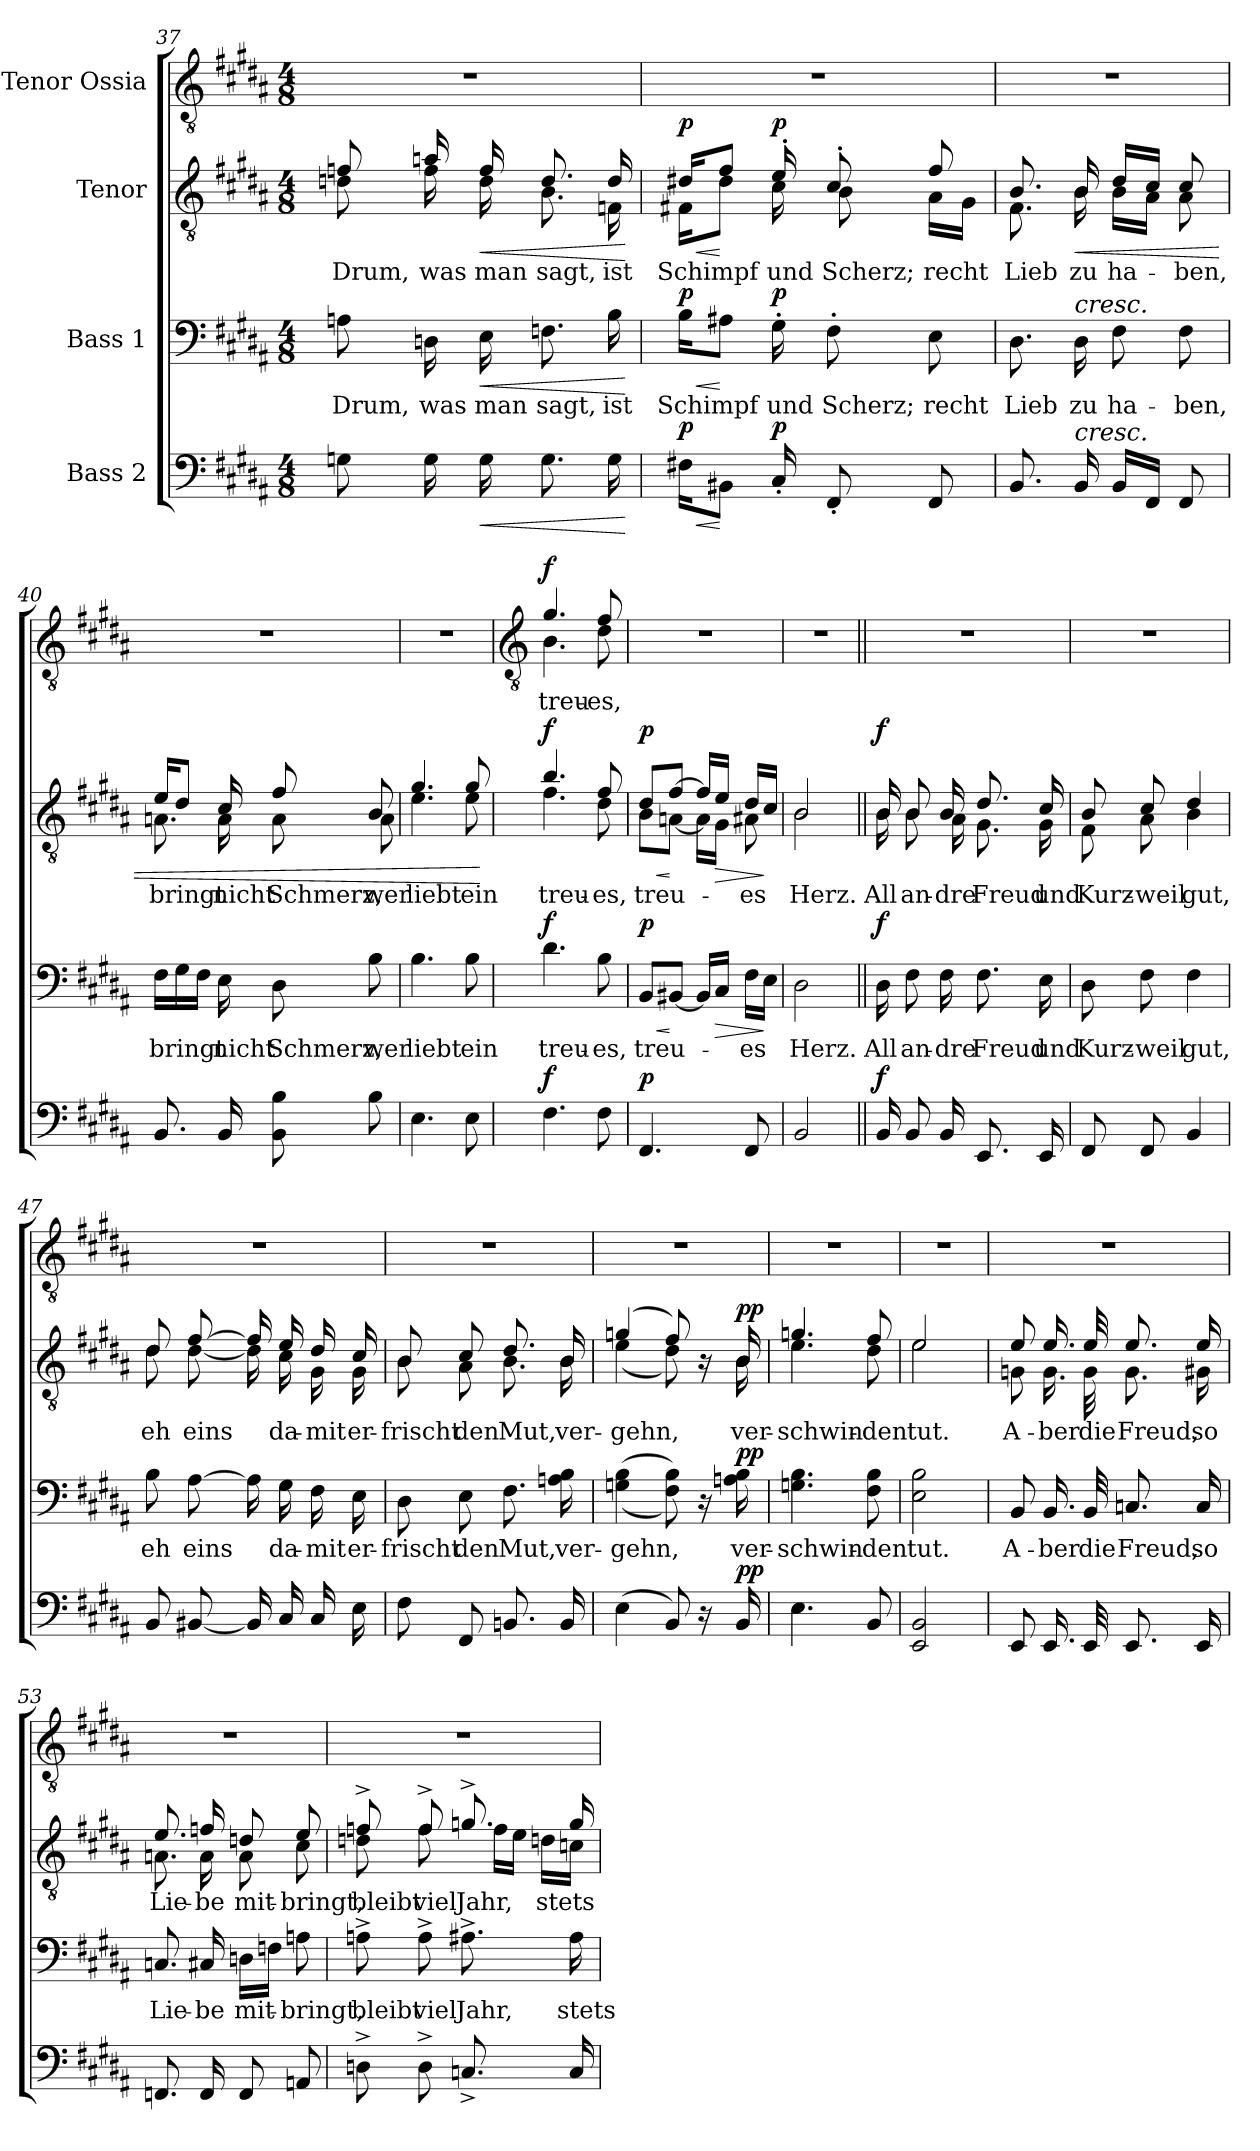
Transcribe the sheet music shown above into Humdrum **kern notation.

**kern	**dynam	**kern	**text	**dynam	**kern	**text	**dynam	**kern	**text	**dynam
*part4	*part4	*part3	*part3	*part3	*part2	*part2	*part2	*part1	*part1	*part1
*staff4	*staff4	*staff3	*staff3	*staff3	*staff2	*staff2	*staff2	*staff1	*staff1	*staff1
*I"Bass 2	*	*I"Bass 1	*	*	*I"Tenor	*	*	*I"Tenor Ossia	*	*
!!LO:LB:g=z
*clefF4	*	*clefF4	*	*	*clefGv2	*	*	*clefGv2	*	*
*k[f#c#g#d#a#]	*	*k[f#c#g#d#a#]	*	*	*k[f#c#g#d#a#]	*	*	*k[f#c#g#d#a#]	*	*
*M4/8	*	*M4/8	*	*	*M4/8	*	*	*M4/8	*	*
=37	=37	=37	=37	=37	=37	=37	=37	=37	=37	=37
!	!	!	!LO:LY:b	!	!	!LO:LY:b	!	!	!	!
*	*	*	*	*	*^	*	*	*	*	*
8Gn\	.	8An\	Drum,	.	8fn/	8dn\	Drum,	.	2r	.	.
!	!	!	!LO:LY:b	!	!	!	!LO:LY:b	!	!	!	!
16G\	.	16Dn\	was	.	16an/	16f\	was	.	.	.	.
!	!LO:HP:b	!	!LO:LY:b	!LO:HP:b	!	!	!LO:LY:b	!LO:HP:b	!	!	!
16G\	<	16E\	man	<	16f/	16d\	man	<	.	.	.
!	!	!	!LO:LY:b	!	!	!	!LO:LY:b	!	!	!	!
8.G\	.	8.Fn\	sagt,	.	8.d/	8.B\	sagt,	.	.	.	.
!	!	!	!LO:LY:b	!	!	!	!LO:LY:b	!	!	!	!
16G\	.	16B\	ist	.	16d/	16Fn\	ist	.	.	.	.
*	*	*	*	*	*v	*v	*	*	*	*	*
.	[	.	.	[	.	.	[	.	.	.
=38	=38	=38	=38	=38	=38	=38	=38	=38	=38	=38
!	!LO:HP:b	!	!LO:LY:b	!LO:HP:b	!	!LO:LY:b	!LO:HP:b	!	!	!
*	*	*	*	*	*^	*	*	*	*	*
!	!LO:DY:n=1:a	!	!	!LO:DY:n=1:a	!	!	!	!LO:DY:n=1:a	!	!	!
16F#X\KL	< p	16B\KL	Schimpf	< p	16d#X/KL	16F#X\KL	Schimpf	< p	2r	.	.
8BB#X\J	[	8A#X\J	.	[	8f#/J	8d#\J	.	[	.	.	.
!	!LO:DY:n=2:a	!	!LO:LY:b	!LO:DY:n=2:a	!	!	!LO:LY:b	!LO:DY:n=2:a	!	!	!
16C#'/	p	16G#'\	und	p	16e'/	16c#\	und	p	.	.	.
!	!	!	!LO:LY:b	!	!	!	!LO:LY:b	!	!	!	!
8FF#'/	.	8F#'\	Scherz;	.	8c#'/	8B\	Scherz;	.	.	.	.
!	!	!	!LO:LY:b	!	!	!	!LO:LY:b	!	!	!	!
8FF#/	.	8E\	recht	.	8f#/	16A#\LL	recht	.	.	.	.
.	.	.	.	.	.	16G#\JJ	.	.	.	.	.
=39	=39	=39	=39	=39	=39	=39	=39	=39	=39	=39	=39
!	!	!	!LO:LY:b	!	!	!	!LO:LY:b	!	!	!	!
8.BB/	.	8.D#\	Lieb	.	8.B/	8.F#\	Lieb	.	2r	.	.
!	!	!LO:TX:a:i:t=cresc.	!	!	!	!	!	!	!	!	!
!LO:TX:a:i:t=cresc.	!	!	!	!	!	!	!	!	!	!	!
!	!	!	!LO:LY:b	!	!	!	!LO:LY:b	!LO:HP:b	!	!	!
16BB/	.	16D#\	zu	.	16B/	16B\	zu	<	.	.	.
!	!	!	!LO:LY:b	!	!	!	!LO:LY:b	!	!	!	!
16BB/LL	.	8F#\	ha-	.	16d#/LL	16B\LL	ha-	.	.	.	.
16FF#/JJ	.	.	.	.	16c#/JJ	16A#\JJ	.	.	.	.	.
!	!	!	!LO:LY:b	!	!	!	!LO:LY:b	!	!	!	!
8FF#/	.	8F#\	-ben,	.	8c#/	8A#\	-ben,	.	.	.	.
!!LO:LB:g=z
=40	=40	=40	=40	=40	=40	=40	=40	=40	=40	=40	=40
!	!	!	!LO:LY:b	!	!	!	!LO:LY:b	!	!	!	!
8.BB/	.	16F#\LL	bringt	.	16e/KL	8.An\	bringt	.	2r	.	.
.	.	16G#\	.	.	8d#/J	.	.	.	.	.	.
.	.	16F#\JJ	.	.	.	.	.	.	.	.	.
!	!	!	!LO:LY:b	!	!	!	!LO:LY:b	!	!	!	!
16BB/	.	16E\	nicht	.	16c#/	16A\	nicht	.	.	.	.
!	!	!	!LO:LY:b	!	!	!	!LO:LY:b	!	!	!	!
8BB\ 8B\	.	8D#\	Schmerz,	.	8f#/	8A\	Schmerz,	.	.	.	.
!	!	!	!LO:LY:b	!	!	!	!LO:LY:b	!	!	!	!
8B\	.	8B\	wer	.	8B/	8A\	wer	.	.	.	.
=41	=41	=41	=41	=41	=41	=41	=41	=41	=41	=41	=41
!	!	!	!LO:LY:b	!	!	!	!LO:LY:b	!	!	!	!
4.E\	.	4.B\	liebt	.	4.g#/	4.e\	liebt	.	2r	.	.
!	!	!	!LO:LY:b	!	!	!	!LO:LY:b	!	!	!	!
8E\	.	8B\	ein	.	8g#/	8e\	ein	.	.	.	.
*	*	*	*	*	*v	*v	*	*	*	*	*
.	.	.	.	.	.	.	[	.	.	.
=42	=42	=42	=42	=42	=42	=42	=42	=42	=42	=42
*	*	*	*	*	*	*	*	*clefGv2	*	*
!	!	!	!	!	!	!	!	!LO:TX:a:t=Ossia Tenor&colon;	!	!
!	!LO:DY:a	!	!LO:LY:b	!LO:DY:a	!	!LO:LY:b	!LO:DY:a	!	!LO:LY:b	!LO:DY:a
*	*	*	*	*	*^	*	*	*^	*	*
4.F#\	f	4.d#\	treu-	f	4.b/	4.f#\	treu-	f	4.g#/	4.B\	treu-	f
!	!	!	!LO:LY:b	!	!	!	!LO:LY:b	!	!	!	!LO:LY:b	!
8F#\	.	8B\	-es,	.	8f#/	8d#\	-es,	.	8f#/	8d#\	-es,	.
=43	=43	=43	=43	=43	=43	=43	=43	=43	=43	=43	=43	=43
!	!LO:DY:a	!	!LO:LY:b	!LO:HP:b	!	!	!LO:LY:b	!LO:HP:b	!	!	!	!
!	!	!	!	!LO:DY:n=1:a	!	!	!	!LO:DY:n=1:a	!	!	!	!
*	*	*	*	*	*	*	*	*	*v	*v	*	*
4.FF#/	p	8BB/L	treu-	< p	8d#/L	8B\L	treu-	< p	2r	.	.
.	.	[8BB#X/J	.	[	[8f#/J	[8An\J	.	[	.	.	.
.	.	16BB#/LL]	.	.	16f#/LL]	16A\LL]	.	.	.	.	.
!	!	!	!	!LO:HP:b	!	!	!	!LO:HP:b	!	!	!
.	.	16C#/JJ	.	>	16e/JJ	16G#\JJ	.	>	.	.	.
!	!	!	!LO:LY:b	!	!	!	!LO:LY:b	!	!	!	!
8FF#/	.	16F#\LL	-es	.	16d#/LL	8A#X\	-es	.	.	.	.
.	.	16E\JJ	.	]	16c#/JJ	.	.	]	.	.	.
=44	=44	=44	=44	=44	=44	=44	=44	=44	=44	=44	=44
!	!	!	!LO:LY:b	!	!	!	!LO:LY:b	!	!	!	!
2BB/	.	2D#\	Herz.	.	2B/	2B\	Herz.	.	2r	.	.
!!LO:PB:g=z
=45||	=45||	=45||	=45||	=45||	=45||	=45||	=45||	=45||	=45||	=45||	=45||
!	!LO:DY:a	!	!LO:LY:b	!LO:DY:a	!	!	!LO:LY:b	!LO:DY:a	!	!	!
16BB/	f	16D#\	All	f	16B/	16B\	All	f	2r	.	.
!	!	!	!LO:LY:b	!	!	!	!LO:LY:b	!	!	!	!
8BB/	.	8F#\	an-	.	8B/	8B\	an-	.	.	.	.
!	!	!	!LO:LY:b	!	!	!	!LO:LY:b	!	!	!	!
16BB/	.	16F#\	-dre	.	16B/	16A#\	-dre	.	.	.	.
!	!	!	!LO:LY:b	!	!	!	!LO:LY:b	!	!	!	!
8.EE/	.	8.F#\	Freud	.	8.d#/	8.G#\	Freud	.	.	.	.
!	!	!	!LO:LY:b	!	!	!	!LO:LY:b	!	!	!	!
16EE/	.	16E\	und	.	16c#/	16G#\	und	.	.	.	.
=46	=46	=46	=46	=46	=46	=46	=46	=46	=46	=46	=46
!	!	!	!LO:LY:b	!	!	!	!LO:LY:b	!	!	!	!
8FF#/	.	8D#\	Kurz-	.	8B/	8F#\	Kurz-	.	2r	.	.
!	!	!	!LO:LY:b	!	!	!	!LO:LY:b	!	!	!	!
8FF#/	.	8F#\	-weil	.	8c#/	8A#\	-weil	.	.	.	.
!	!	!	!LO:LY:b	!	!	!	!LO:LY:b	!	!	!	!
4BB/	.	4F#\	gut,	.	4d#/	4B\	gut,	.	.	.	.
=47	=47	=47	=47	=47	=47	=47	=47	=47	=47	=47	=47
!	!	!	!LO:LY:b	!	!	!	!LO:LY:b	!	!	!	!
8BB/	.	8B\	eh	.	8d#/	8d#\	eh	.	2r	.	.
!	!	!	!LO:LY:b	!	!	!	!LO:LY:b	!	!	!	!
[8BB#X/	.	[8A#\	eins	.	[8f#/	[8d#\	eins	.	.	.	.
16BB#/]	.	16A#\]	.	.	16f#/]	16d#\]	.	.	.	.	.
!	!	!	!LO:LY:b	!	!	!	!LO:LY:b	!	!	!	!
16C#/	.	16G#\	da-	.	16e/	16c#\	da-	.	.	.	.
!	!	!	!LO:LY:b	!	!	!	!LO:LY:b	!	!	!	!
16C#/	.	16F#\	-mit	.	16d#/	16G#\	-mit	.	.	.	.
!	!	!	!LO:LY:b	!	!	!	!LO:LY:b	!	!	!	!
16E\	.	16E\	er-	.	16c#/	16G#\	er-	.	.	.	.
!!LO:LB:g=z
=48	=48	=48	=48	=48	=48	=48	=48	=48	=48	=48	=48
!	!	!	!LO:LY:b	!	!	!	!LO:LY:b	!	!	!	!
8F#\	.	8D#\	-frischt	.	8B/	8B\	-frischt	.	2r	.	.
!	!	!	!LO:LY:b	!	!	!	!LO:LY:b	!	!	!	!
8FF#/	.	8E\	den	.	8c#/	8A#\	den	.	.	.	.
!	!	!	!LO:LY:b	!	!	!	!LO:LY:b	!	!	!	!
8.BBn/	.	8.F#\	Mut,	.	8.d#/	8.B\	Mut,	.	.	.	.
!	!	!	!LO:LY:b	!	!	!	!LO:LY:b	!	!	!	!
16BB/	.	16An\ 16B\	ver-	.	16B/	16B\	ver-	.	.	.	.
=49	=49	=49	=49	=49	=49	=49	=49	=49	=49	=49	=49
!	!	!	!LO:LY:b	!	!	!	!LO:LY:b	!	!	!	!
(4E\	.	((4Gn\ 4B\	-gehn,	.	(4gn/	(4e\	-gehn,	.	2r	.	.
8BB/)	.	8F#\ 8B\))	.	.	8f#/)	8d#\)	.	.	.	.	.
16r	.	16r	.	.	16r	16ryy	.	.	.	.	.
!	!LO:DY:a	!	!LO:LY:b	!LO:DY:a	!	!	!LO:LY:b	!LO:DY:a	!	!	!
16BB/	pp	16An\ 16B\	ver-	pp	16B/	16B\	ver-	pp	.	.	.
=50	=50	=50	=50	=50	=50	=50	=50	=50	=50	=50	=50
!	!	!	!LO:LY:b	!	!	!	!LO:LY:b	!	!	!	!
4.E\	.	4.Gn\ 4.B\	-schwin-	.	4.gn/	4.e\	-schwin-	.	2r	.	.
!	!	!	!LO:LY:b	!	!	!	!LO:LY:b	!	!	!	!
8BB/	.	8F#\ 8B\	-den	.	8f#/	8d#\	-den	.	.	.	.
=51	=51	=51	=51	=51	=51	=51	=51	=51	=51	=51	=51
!	!	!	!LO:LY:b	!	!	!	!LO:LY:b	!	!	!	!
2EE/ 2BB/	.	2E\ 2B\	tut.	.	2e/	2e\	tut.	.	2r	.	.
!!LO:LB:g=z
=52	=52	=52	=52	=52	=52	=52	=52	=52	=52	=52	=52
!	!	!	!LO:LY:b	!	!	!	!LO:LY:b	!	!	!	!
8EE/	.	8BB/	A-	.	8e/	8Gn\	A-	.	2r	.	.
!	!	!	!LO:LY:b	!	!	!	!LO:LY:b	!	!	!	!
16.EE/	.	16.BB/	-ber	.	16.e/	16.G\	-ber	.	.	.	.
!	!	!	!LO:LY:b	!	!	!	!LO:LY:b	!	!	!	!
32EE/	.	32BB/	die	.	32e/	32G\	die	.	.	.	.
!	!	!	!LO:LY:b	!	!	!	!LO:LY:b	!	!	!	!
8.EE/	.	8.Cn/	Freud,	.	8.e/	8.G\	Freud,	.	.	.	.
!	!	!	!LO:LY:b	!	!	!	!LO:LY:b	!	!	!	!
16EE/	.	16C/	so	.	16e/	16G#X\	so	.	.	.	.
=53	=53	=53	=53	=53	=53	=53	=53	=53	=53	=53	=53
!	!	!	!LO:LY:b	!	!	!	!LO:LY:b	!	!	!	!
8.FFn/	.	8.Cn/	Lie-	.	8.e/	8.An\	Lie-	.	2r	.	.
!	!	!	!LO:LY:b	!	!	!	!LO:LY:b	!	!	!	!
16FF/	.	16C#X/	-be	.	16fn/	16A\	-be	.	.	.	.
!	!	!	!LO:LY:b	!	!	!	!LO:LY:b	!	!	!	!
8FF/	.	16Dn\LL	mit-	.	8dn/	8A\	mit-	.	.	.	.
.	.	16Fn\JJ	.	.	.	.	.	.	.	.	.
!	!	!	!LO:LY:b	!	!	!	!LO:LY:b	!	!	!	!
8AAn/	.	8An\	-bringt,	.	8e/	8c#\	-bringt,	.	.	.	.
=54	=54	=54	=54	=54	=54	=54	=54	=54	=54	=54	=54
!	!	!	!LO:LY:b	!	!	!	!LO:LY:b	!	!	!	!
8Dn^\	.	8An^\	bleibt	.	8fn^/	8dn\	bleibt	.	2r	.	.
!	!	!	!LO:LY:b	!	!	!	!LO:LY:b	!	!	!	!
8D^\	.	8A^\	viel	.	8f^/	8f\	viel	.	.	.	.
!	!	!	!LO:LY:b	!	!	!	!LO:LY:b	!	!	!	!
8.Cn^/	.	8.A#X^\	Jahr,	.	8.gn^/	16f\LL	Jahr,	.	.	.	.
.	.	.	.	.	.	16e\JJ	.	.	.	.	.
!	!	!	!	!	!	!	!LO:LY:b	!	!	!	!
.	.	.	.	.	.	16dn\LL	stets	.	.	.	.
!	!	!	!LO:LY:b	!	!	!	!	!	!	!	!
16C/	.	16A#\	stets	.	16g/	16cn\JJ	.	.	.	.	.
*	*	*	*	*	*v	*v	*	*	*	*	*
=	=	=	=	=	=	=	=	=	=	=
*-	*-	*-	*-	*-	*-	*-	*-	*-	*-	*-
